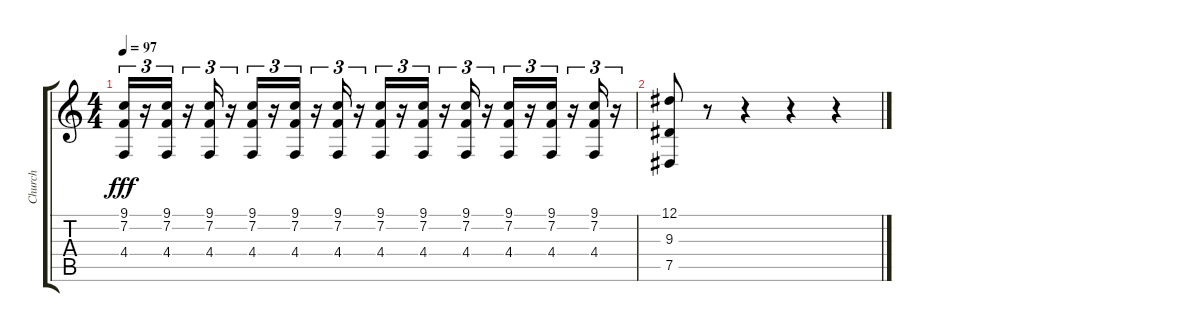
\track ("Church" "Church") {instrument churchorgan}
\staff {score tabs}
\tuning (Eb4 Bb3 Gb3 Db3 Ab2 Eb2) {hide}
\ts (4 4)
\tempo 97
\clef g2
\ks c
(9.1 7.2 4.4).16{tu (3 2) dy fff} r.16{tu (3 2)} (9.1 7.2 4.4).16{tu (3 2)} r.16{tu (3 2)} (9.1 7.2 4.4).16{tu (3 2)} r.16{tu (3 2)} (9.1 7.2 4.4).16{tu (3 2)} r.16{tu (3 2)} (9.1 7.2 4.4).16{tu (3 2)} r.16{tu (3 2)} (9.1 7.2 4.4).16{tu (3 2)} r.16{tu (3 2)} (9.1 7.2 4.4).16{tu (3 2)} r.16{tu (3 2)} (9.1 7.2 4.4).16{tu (3 2)} r.16{tu (3 2)} (9.1 7.2 4.4).16{tu (3 2)} r.16{tu (3 2)} (9.1 7.2 4.4).16{tu (3 2)} r.16{tu (3 2)} (9.1 7.2 4.4).16{tu (3 2)} r.16{tu (3 2)} (9.1 7.2 4.4).16{tu (3 2)} r.16{tu (3 2)} |
(12.1 9.3 7.5).8{instrument orchestrahit} r.8 r.4 r.4 r.4
